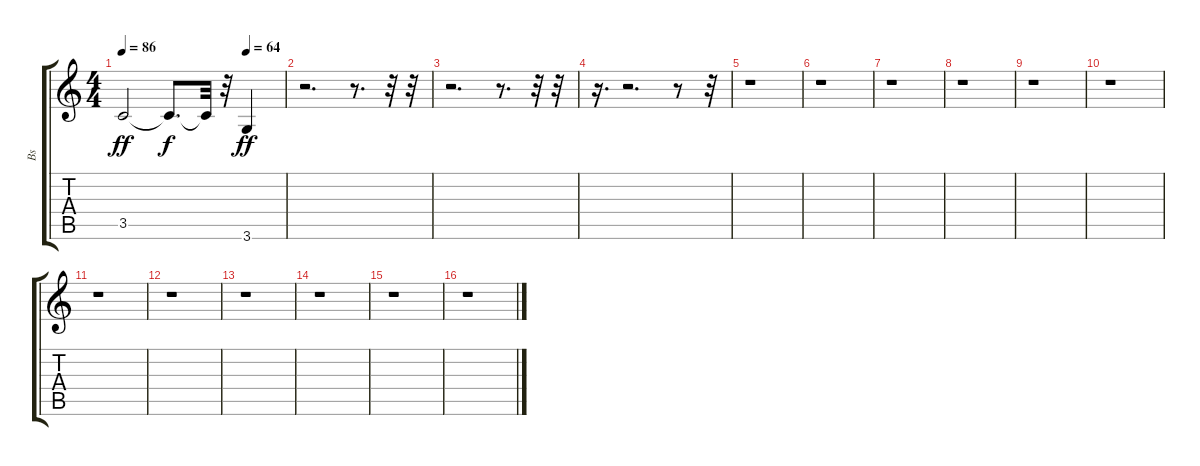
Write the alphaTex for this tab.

\track ("Bs" "Bs") {instrument electricbassfinger}
\staff {score tabs}
\tuning (E4 B3 G3 D3 A2 E2) {hide}
\ts (4 4)
\tempo 86
\tempo (64 0.765625)
\clef g2
\ks c
3.5.2{dy ff} 3.5{t}.8{d dy f} 3.5{t}.32 r.32 3.6.4{dy ff} |
r.2{d} r.8{d} r.32 r.32 |
r.2{d} r.8{d} r.32 r.32 |
r.16{d} r.2{d} r.8 r.32 |
r.1 |
r.1 |
r.1 |
r.1 |
r.1 |
r.1 |
r.1 |
r.1 |
r.1 |
r.1 |
r.1 |
r.1
